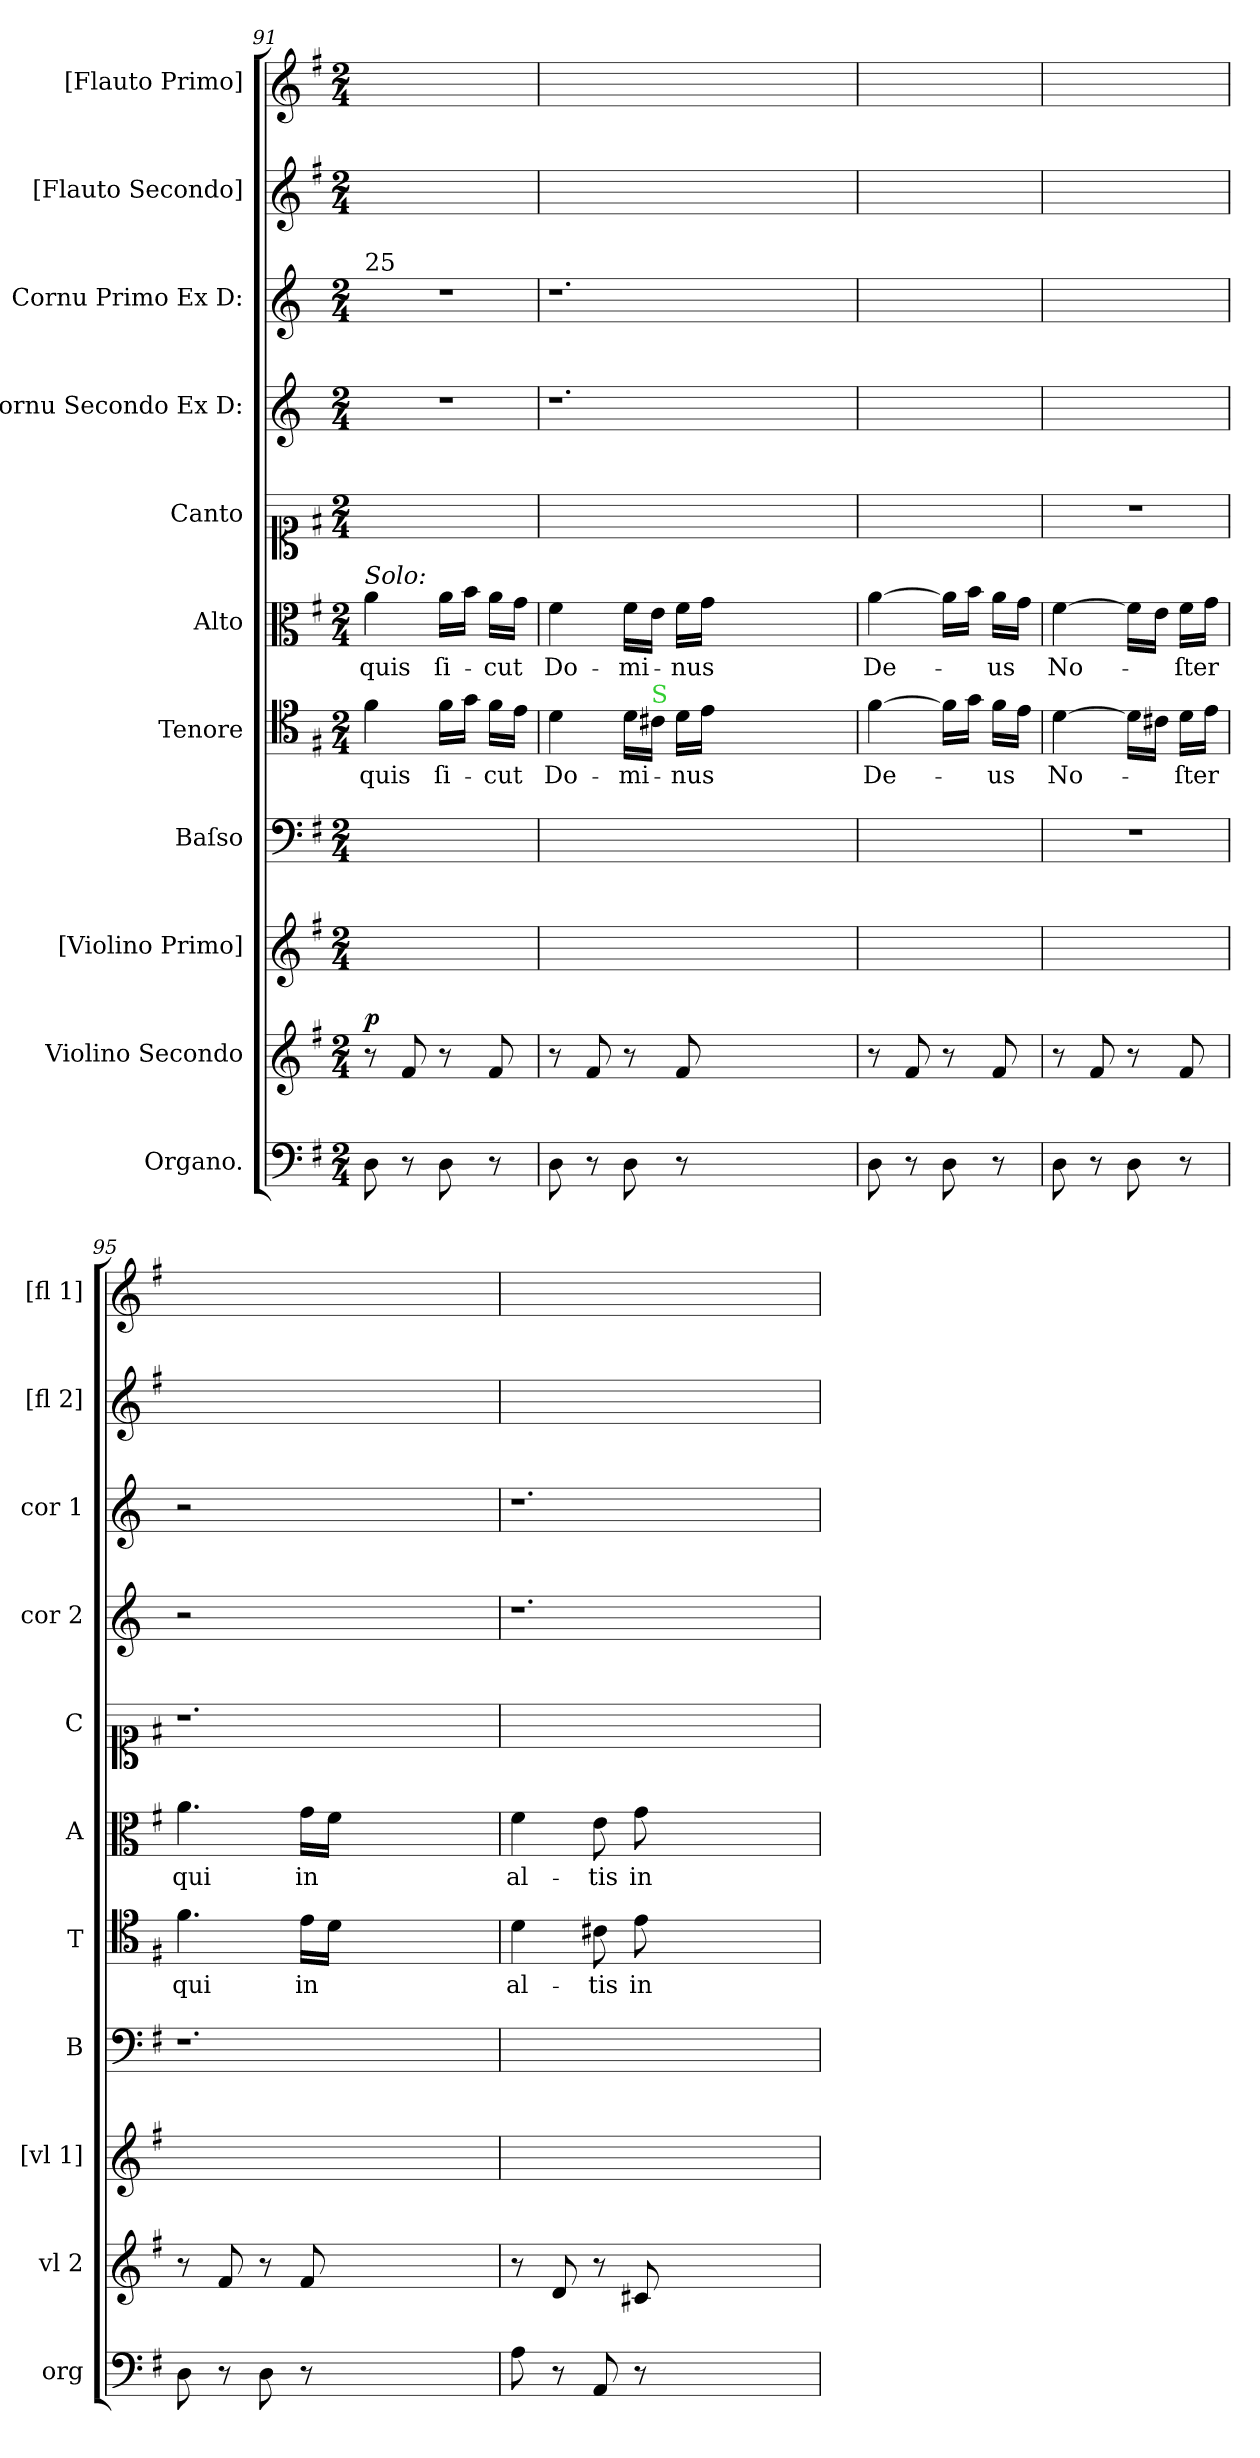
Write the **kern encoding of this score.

**kern	**dynam	**kern	**dynam	**kern	**kern	**kern	**text	**kern	**text	**kern	**kern	**kern	**kern	**kern
*part11	*part11	*part10	*part10	*part9	*part8	*part7	*part7	*part6	*part6	*part5	*part4	*part3	*part2	*part1
*staff11	*staff11	*staff10	*staff10	*staff9	*staff8	*staff7	*staff7	*staff6	*staff6	*staff5	*staff4	*staff3	*staff2	*staff1
*I"Organo.	*	*I"Violino Secondo	*	*I"[Violino Primo]	*I"Baſso	*I"Tenore	*	*I"Alto	*	*I"Canto	*I"Cornu Secondo Ex D:	*I"Cornu Primo Ex D:	*I"[Flauto Secondo]	*I"[Flauto Primo]
*I'org	*	*I'vl 2	*	*I'[vl 1]	*I'B	*I'T	*	*I'A	*	*I'C	*I'cor 2	*I'cor 1	*I'[fl 2]	*I'[fl 1]
*clefF4	*	*clefG2	*	*clefG2	*clefF4	*clefC4	*	*clefC3	*	*clefC1	*clefG2	*clefG2	*clefG2	*clefG2
*	*	*	*	*	*	*	*	*	*	*	*ITrd3c5	*ITrd3c5	*	*
*k[f#]	*	*k[f#]	*	*k[f#]	*k[f#]	*k[f#]	*	*k[f#]	*	*k[f#]	*k[f#]	*k[f#]	*k[f#]	*k[f#]
*M2/4	*	*M2/4	*	*M2/4	*M2/4	*M2/4	*	*M2/4	*	*M2/4	*M2/4	*M2/4	*M2/4	*M2/4
=91	=91	=91	=91	=91	=91	=91	=91	=91	=91	=91	=91	=91	=91	=91
!	!	!	!	!	!	!	!	!	!	!	!	!LO:TX:a:t=25	!	!
!	!	!	!	!	!	!	!	!LO:TX:a:i:t=Solo&colon;	!	!	!	!	!	!
!	!LO:DY:a	!	!LO:DY:a	!	!	!	!	!	!	!	!	!	!	!
8D\	pio&colon;	8r	p	2ryy	2ryy	4f#\	quis	4a\	quis	2ryy	2r	2r	2ryy	2ryy
8r	.	8f#/	.	.	.	.	.	.	.	.	.	.	.	.
8D\	.	8r	.	.	.	16f#\LL	ſi-	16a\LL	ſi-	.	.	.	.	.
.	.	.	.	.	.	16g\JJ	.	16b\JJ	.	.	.	.	.	.
8r	.	8f#/	.	.	.	16f#\LL	-cut	16a\LL	-cut	.	.	.	.	.
.	.	.	.	.	.	16e\JJ	.	16g\JJ	.	.	.	.	.	.
=92	=92	=92	=92	=92	=92	=92	=92	=92	=92	=92	=92	=92	=92	=92
8D\	.	8r	.	2ryy	1.ryy	4d\	Do-	4f#\	Do-	1.ryy	1.r	1.r	2ryy	2ryy
8r	.	8f#/	.	.	.	.	.	.	.	.	.	.	.	.
8D\	.	8r	.	.	.	16d\LL	-mi-	16f#\LL	-mi-	.	.	.	.	.
!	!	!	!	!	!	!LO:TX:a:color=limegreen:t=S	!	!	!	!	!	!	!	!
.	.	.	.	.	.	16c#X\JJ	.	16e\JJ	.	.	.	.	.	.
8r	.	8f#/	.	.	.	16d\LL	-nus	16f#\LL	-nus	.	.	.	.	.
.	.	.	.	.	.	16e\JJ	.	16g\JJ	.	.	.	.	.	.
1ryy	.	1ryy	.	1ryy	.	1ryy	.	1ryy	.	.	.	.	1ryy	1ryy
=93	=93	=93	=93	=93	=93	=93	=93	=93	=93	=93	=93	=93	=93	=93
8D\	.	8r	.	2ryy	2ryy	[4f#\	De-	[4a\	De-	2ryy	2ryy	2ryy	2ryy	2ryy
8r	.	8f#/	.	.	.	.	.	.	.	.	.	.	.	.
8D\	.	8r	.	.	.	16f#\LL]	.	16a\LL]	.	.	.	.	.	.
.	.	.	.	.	.	16g\JJ	.	16b\JJ	.	.	.	.	.	.
8r	.	8f#/	.	.	.	16f#\LL	-us	16a\LL	-us	.	.	.	.	.
.	.	.	.	.	.	16e\JJ	.	16g\JJ	.	.	.	.	.	.
=94	=94	=94	=94	=94	=94	=94	=94	=94	=94	=94	=94	=94	=94	=94
8D\	.	8r	.	2ryy	2r	[4d\	No-	[4f#\	No-	2r	2ryy	2ryy	2ryy	2ryy
8r	.	8f#/	.	.	.	.	.	.	.	.	.	.	.	.
8D\	.	8r	.	.	.	16d\LL]	.	16f#\LL]	.	.	.	.	.	.
.	.	.	.	.	.	16c#X\JJ	.	16e\JJ	.	.	.	.	.	.
8r	.	8f#/	.	.	.	16d\LL	-ſter	16f#\LL	-ſter	.	.	.	.	.
.	.	.	.	.	.	16e\JJ	.	16g\JJ	.	.	.	.	.	.
=95	=95	=95	=95	=95	=95	=95	=95	=95	=95	=95	=95	=95	=95	=95
8D\	.	8r	.	2ryy	1.r	4.f#\	qui	4.a\	qui	1.r	2r	2r	2ryy	2ryy
8r	.	8f#/	.	.	.	.	.	.	.	.	.	.	.	.
8D\	.	8r	.	.	.	.	.	.	.	.	.	.	.	.
8r	.	8f#/	.	.	.	16e\LL	in	16g\LL	in	.	.	.	.	.
.	.	.	.	.	.	16d\JJ	.	16f#\JJ	.	.	.	.	.	.
1ryy	.	1ryy	.	1ryy	.	1ryy	.	1ryy	.	.	1ryy	1ryy	1ryy	1ryy
=96	=96	=96	=96	=96	=96	=96	=96	=96	=96	=96	=96	=96	=96	=96
8A\	.	8r	.	2ryy	1.ryy	4d\	al-	4f#\	al-	1.ryy	1.r	1.r	2ryy	2ryy
8r	.	8d/	.	.	.	.	.	.	.	.	.	.	.	.
8AA/	.	8r	.	.	.	8c#X\	-tis	8e\	-tis	.	.	.	.	.
!	!	!	!	!	!	!	!LO:LY:i	!	!	!	!	!	!	!
8r	.	8c#X/	.	.	.	8e\	in	8g\	in	.	.	.	.	.
1ryy	.	1ryy	.	1ryy	.	1ryy	.	1ryy	.	.	.	.	1ryy	1ryy
=	=	=	=	=	=	=	=	=	=	=	=	=	=	=
*-	*-	*-	*-	*-	*-	*-	*-	*-	*-	*-	*-	*-	*-	*-
